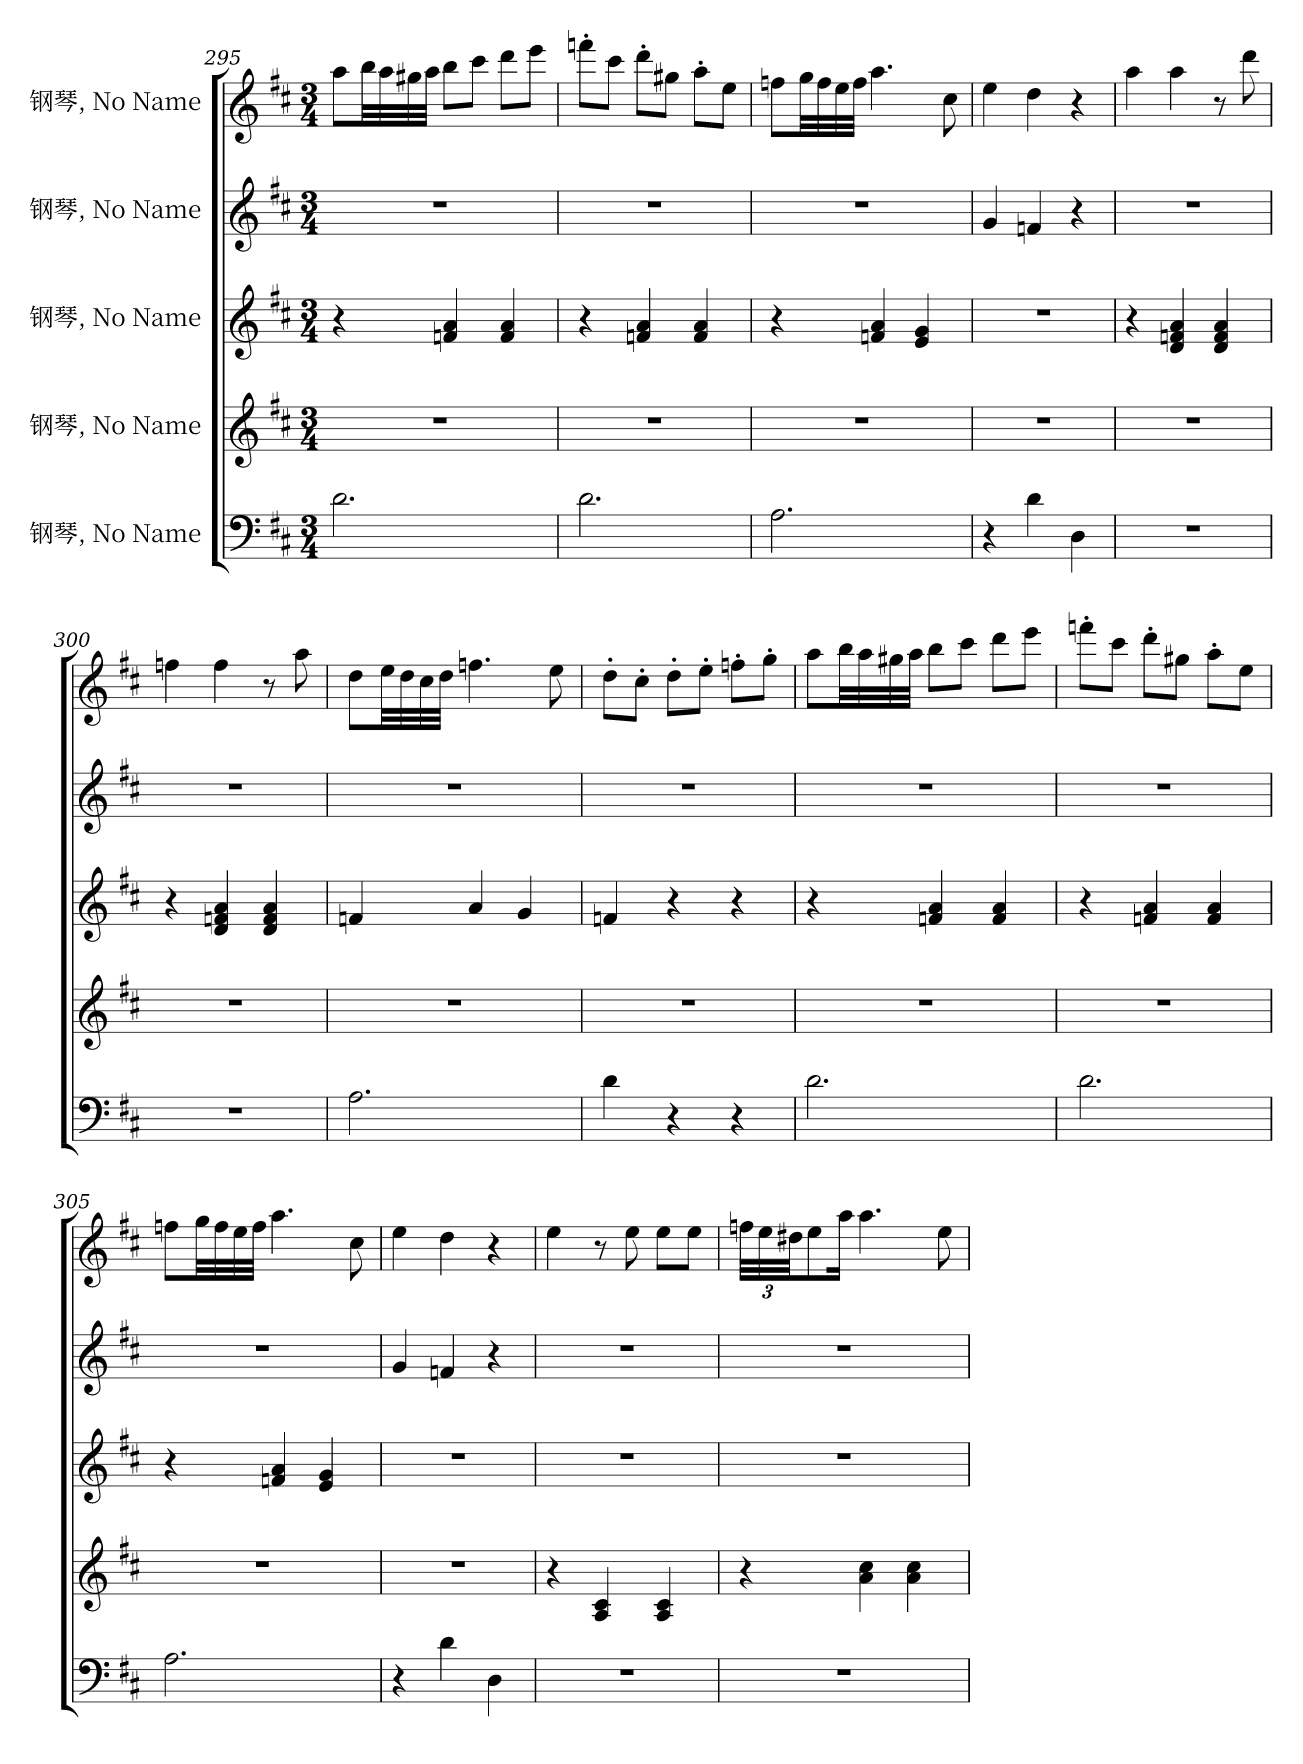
**kern	**kern	**kern	**kern	**kern
*part5	*part4	*part3	*part2	*part1
*staff5	*staff4	*staff3	*staff2	*staff1
*I"钢琴, No Name	*I"钢琴, No Name	*I"钢琴, No Name	*I"钢琴, No Name	*I"钢琴, No Name
!!LO:LB:g=z
*clefF4	*clefG2	*clefG2	*clefG2	*clefG2
*k[f#c#]	*k[f#c#]	*k[f#c#]	*k[f#c#]	*k[f#c#]
*M3/4	*M3/4	*M3/4	*M3/4	*M3/4
*MM73	*MM73	*MM73	*MM73	*MM73
=295	=295	=295	=295	=295
2.d\	2.r	4r	2.r	8aa\L
.	.	.	.	32bb\LL
.	.	.	.	32aa\
.	.	.	.	32gg#X\
.	.	.	.	32aa\JJJ
.	.	4fn/ 4a/	.	8bb\L
.	.	.	.	8ccc#\J
.	.	4f/ 4a/	.	8ddd\L
.	.	.	.	8eee\J
=296	=296	=296	=296	=296
2.d\	2.r	4r	2.r	8fffn'\L
.	.	.	.	8ccc#\J
.	.	4fn/ 4a/	.	8ddd'\L
.	.	.	.	8gg#X\J
.	.	4f/ 4a/	.	8aa'\L
.	.	.	.	8ee\J
=297	=297	=297	=297	=297
2.A\	2.r	4r	2.r	8ffn\L
.	.	.	.	32gg\LL
.	.	.	.	32ff\
.	.	.	.	32ee\
.	.	.	.	32ff\JJJ
.	.	4fn/ 4a/	.	4.aa\
.	.	4e/ 4g/	.	.
.	.	.	.	8cc#\
=298	=298	=298	=298	=298
4r	2.r	2.r	4g/	4ee\
4d\	.	.	4fn/	4dd\
4D\	.	.	4r	4r
=299	=299	=299	=299	=299
*	*	*	*	*MM73
2.r	2.r	4r	2.r	4aa\
.	.	4d/ 4fn/ 4a/	.	4aa\
.	.	4d/ 4f/ 4a/	.	8r
.	.	.	.	8ddd\
!!LO:PB:g=z
=300	=300	=300	=300	=300
2.r	2.r	4r	2.r	4ffn\
.	.	4d/ 4fn/ 4a/	.	4ff\
.	.	4d/ 4f/ 4a/	.	8r
.	.	.	.	8aa\
=301	=301	=301	=301	=301
2.A\	2.r	4fn/	2.r	8dd\L
.	.	.	.	32ee\LL
.	.	.	.	32dd\
.	.	.	.	32cc#\
.	.	.	.	32dd\JJJ
.	.	4a/	.	4.ffn\
.	.	4g/	.	.
.	.	.	.	8ee\
=302	=302	=302	=302	=302
4d\	2.r	4fn/	2.r	8dd'\L
.	.	.	.	8cc#'\J
4r	.	4r	.	8dd'\L
.	.	.	.	8ee'\J
4r	.	4r	.	8ffn'\L
.	.	.	.	8gg'\J
=303	=303	=303	=303	=303
*	*	*	*	*MM73
2.d\	2.r	4r	2.r	8aa\L
.	.	.	.	32bb\LL
.	.	.	.	32aa\
.	.	.	.	32gg#X\
.	.	.	.	32aa\JJJ
.	.	4fn/ 4a/	.	8bb\L
.	.	.	.	8ccc#\J
.	.	4f/ 4a/	.	8ddd\L
.	.	.	.	8eee\J
=304	=304	=304	=304	=304
2.d\	2.r	4r	2.r	8fffn'\L
.	.	.	.	8ccc#\J
.	.	4fn/ 4a/	.	8ddd'\L
.	.	.	.	8gg#X\J
.	.	4f/ 4a/	.	8aa'\L
.	.	.	.	8ee\J
!!LO:LB:g=z
=305	=305	=305	=305	=305
2.A\	2.r	4r	2.r	8ffn\L
.	.	.	.	32gg\LL
.	.	.	.	32ff\
.	.	.	.	32ee\
.	.	.	.	32ff\JJJ
.	.	4fn/ 4a/	.	4.aa\
.	.	4e/ 4g/	.	.
.	.	.	.	8cc#\
=306	=306	=306	=306	=306
4r	2.r	2.r	4g/	4ee\
4d\	.	.	4fn/	4dd\
4D\	.	.	4r	4r
=307	=307	=307	=307	=307
*	*	*	*	*MM73
2.r	4r	2.r	2.r	4ee\
.	4A/ 4c#/	.	.	8r
.	.	.	.	8ee\
.	4A/ 4c#/	.	.	8ee\L
.	.	.	.	8ee\J
=308	=308	=308	=308	=308
*	*	*	*	*Xbrackettup
2.r	4r	2.r	2.r	48ffn\LLL
.	.	.	.	48ee\
.	.	.	.	48dd#X\JJ
.	.	.	.	8ee\
.	.	.	.	16aa\Jk
.	4a\ 4cc#\	.	.	4.aa\
.	4a\ 4cc#\	.	.	.
.	.	.	.	8ee\
=	=	=	=	=
*-	*-	*-	*-	*-
